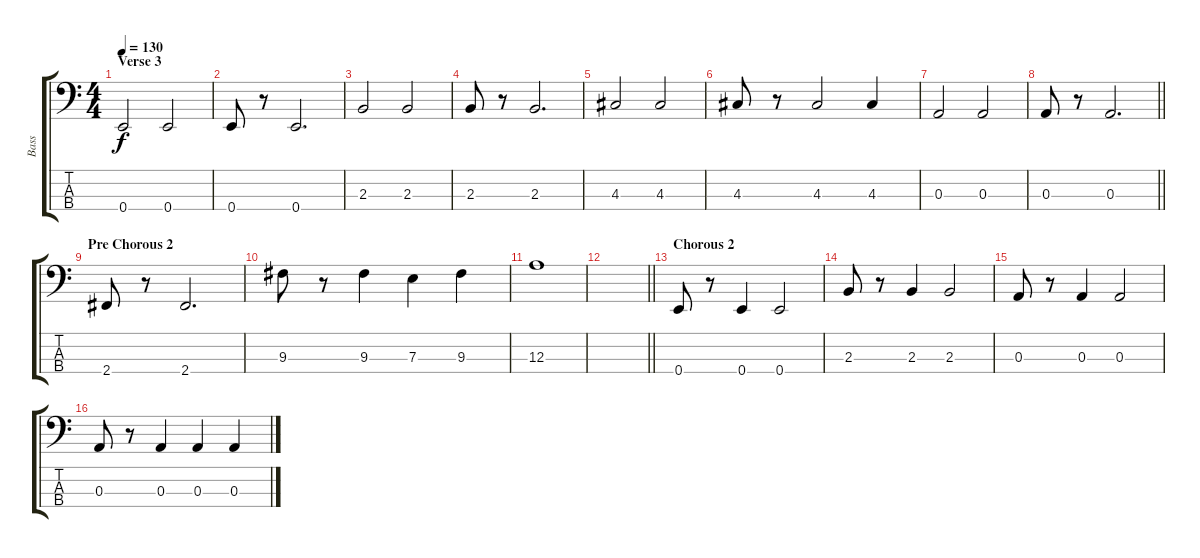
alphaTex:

\track ("Bass" "Bass") {instrument electricbassfinger}
\staff {score tabs}
\tuning (G2 D2 A1 E1) {hide}
\ts (4 4)
\section ("" "Verse 3")
\tempo 130
\clef f4
\ks c
0.4.2{dy f} 0.4.2 |
0.4.8 r.8 0.4.2{d} |
2.3.2 2.3.2 |
2.3.8 r.8 2.3.2{d} |
4.3.2 4.3.2 |
4.3.8 r.8 4.3.2 4.3.4 |
0.3.2 0.3.2 |
\barLineRight lightlight
0.3.8 r.8 0.3.2{d} |
\section ("" "Pre Chorous 2")
2.4.8 r.8 2.4.2{d} |
9.3.8 r.8 9.3.4 7.3.4 9.3.4 |
12.3.1 |
\barLineRight lightlight
|
\section ("" "Chorous 2")
0.4.8 r.8 0.4.4 0.4.2 |
2.3.8 r.8 2.3.4 2.3.2 |
0.3.8 r.8 0.3.4 0.3.2 |
0.3.8 r.8 0.3.4 0.3.4 0.3.4
